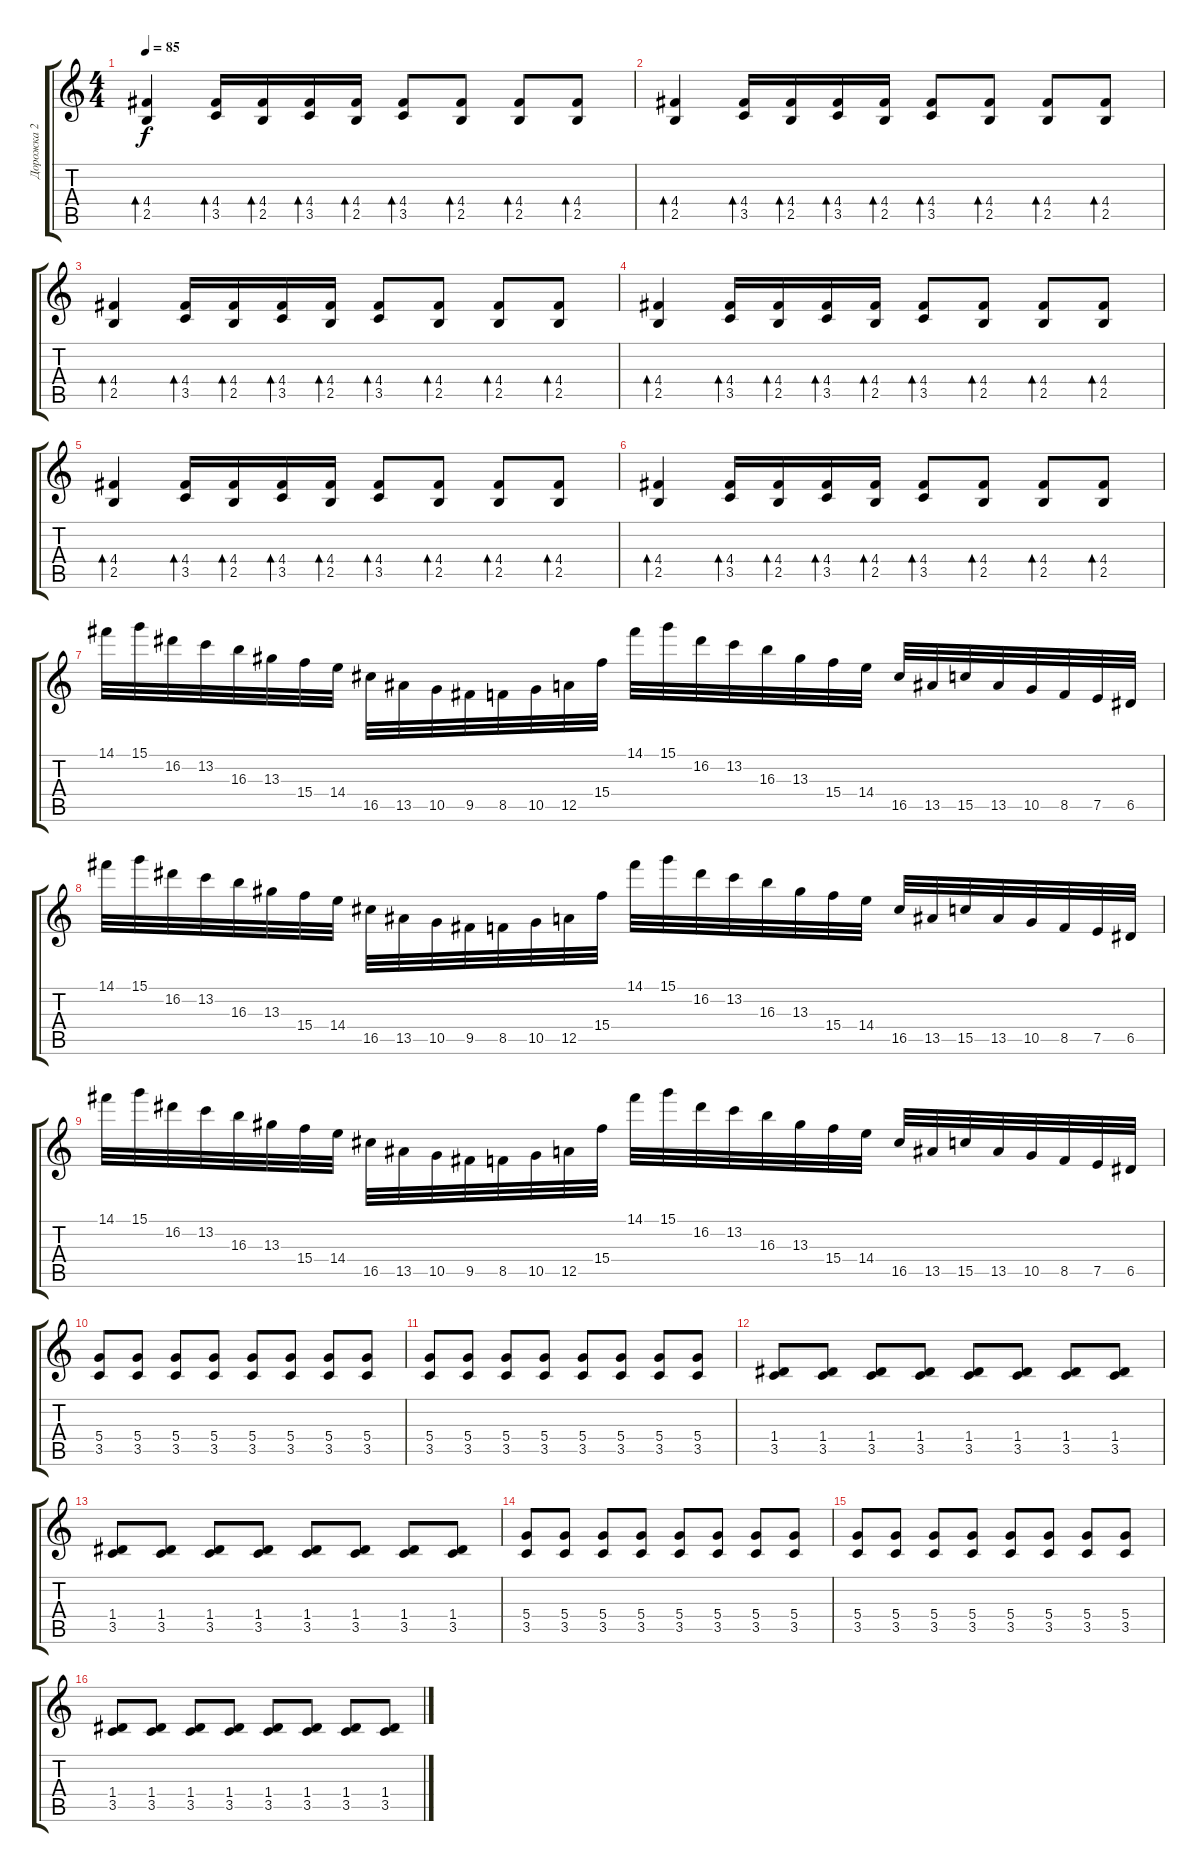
\track ("Дорожка 2" "Дорожка 2") {instrument distortionguitar}
\staff {score tabs}
\tuning (E4 B3 G3 D3 A2 E2) {hide}
\ts (4 4)
\tempo 85
\clef g2
\ks c
(4.4 2.5).4{bd 60 dy f} (4.4 3.5).16{bd 60} (4.4 2.5).16{bd 60} (4.4 3.5).16{bd 60} (4.4 2.5).16{bd 60} (4.4 3.5).8{bd 60} (4.4 2.5).8{bd 60} (4.4 2.5).8{bd 60} (4.4 2.5).8{bd 60} |
(4.4 2.5).4{bd 60} (4.4 3.5).16{bd 60} (4.4 2.5).16{bd 60} (4.4 3.5).16{bd 60} (4.4 2.5).16{bd 60} (4.4 3.5).8{bd 60} (4.4 2.5).8{bd 60} (4.4 2.5).8{bd 60} (4.4 2.5).8{bd 60} |
(4.4 2.5).4{bd 60} (4.4 3.5).16{bd 60} (4.4 2.5).16{bd 60} (4.4 3.5).16{bd 60} (4.4 2.5).16{bd 60} (4.4 3.5).8{bd 60} (4.4 2.5).8{bd 60} (4.4 2.5).8{bd 60} (4.4 2.5).8{bd 60} |
(4.4 2.5).4{bd 60} (4.4 3.5).16{bd 60} (4.4 2.5).16{bd 60} (4.4 3.5).16{bd 60} (4.4 2.5).16{bd 60} (4.4 3.5).8{bd 60} (4.4 2.5).8{bd 60} (4.4 2.5).8{bd 60} (4.4 2.5).8{bd 60} |
(4.4 2.5).4{bd 60} (4.4 3.5).16{bd 60} (4.4 2.5).16{bd 60} (4.4 3.5).16{bd 60} (4.4 2.5).16{bd 60} (4.4 3.5).8{bd 60} (4.4 2.5).8{bd 60} (4.4 2.5).8{bd 60} (4.4 2.5).8{bd 60} |
(4.4 2.5).4{bd 60} (4.4 3.5).16{bd 60} (4.4 2.5).16{bd 60} (4.4 3.5).16{bd 60} (4.4 2.5).16{bd 60} (4.4 3.5).8{bd 60} (4.4 2.5).8{bd 60} (4.4 2.5).8{bd 60} (4.4 2.5).8{bd 60} |
14.1.32 15.1.32 16.2.32 13.2.32 16.3.32 13.3.32 15.4.32 14.4.32 16.5.32 13.5.32 10.5.32 9.5.32 8.5.32 10.5.32 12.5.32 15.4.32 14.1.32 15.1.32 16.2.32 13.2.32 16.3.32 13.3.32 15.4.32 14.4.32 16.5.32 13.5.32 15.5.32 13.5.32 10.5.32 8.5.32 7.5.32 6.5.32 |
14.1.32 15.1.32 16.2.32 13.2.32 16.3.32 13.3.32 15.4.32 14.4.32 16.5.32 13.5.32 10.5.32 9.5.32 8.5.32 10.5.32 12.5.32 15.4.32 14.1.32 15.1.32 16.2.32 13.2.32 16.3.32 13.3.32 15.4.32 14.4.32 16.5.32 13.5.32 15.5.32 13.5.32 10.5.32 8.5.32 7.5.32 6.5.32 |
14.1.32 15.1.32 16.2.32 13.2.32 16.3.32 13.3.32 15.4.32 14.4.32 16.5.32 13.5.32 10.5.32 9.5.32 8.5.32 10.5.32 12.5.32 15.4.32 14.1.32 15.1.32 16.2.32 13.2.32 16.3.32 13.3.32 15.4.32 14.4.32 16.5.32 13.5.32 15.5.32 13.5.32 10.5.32 8.5.32 7.5.32 6.5.32 |
(5.4 3.5).8 (5.4 3.5).8 (5.4 3.5).8 (5.4 3.5).8 (5.4 3.5).8 (5.4 3.5).8 (5.4 3.5).8 (5.4 3.5).8 |
(5.4 3.5).8 (5.4 3.5).8 (5.4 3.5).8 (5.4 3.5).8 (5.4 3.5).8 (5.4 3.5).8 (5.4 3.5).8 (5.4 3.5).8 |
(1.4 3.5).8 (1.4 3.5).8 (1.4 3.5).8 (1.4 3.5).8 (1.4 3.5).8 (1.4 3.5).8 (1.4 3.5).8 (1.4 3.5).8 |
(1.4 3.5).8 (1.4 3.5).8 (1.4 3.5).8 (1.4 3.5).8 (1.4 3.5).8 (1.4 3.5).8 (1.4 3.5).8 (1.4 3.5).8 |
(5.4 3.5).8 (5.4 3.5).8 (5.4 3.5).8 (5.4 3.5).8 (5.4 3.5).8 (5.4 3.5).8 (5.4 3.5).8 (5.4 3.5).8 |
(5.4 3.5).8 (5.4 3.5).8 (5.4 3.5).8 (5.4 3.5).8 (5.4 3.5).8 (5.4 3.5).8 (5.4 3.5).8 (5.4 3.5).8 |
(1.4 3.5).8 (1.4 3.5).8 (1.4 3.5).8 (1.4 3.5).8 (1.4 3.5).8 (1.4 3.5).8 (1.4 3.5).8 (1.4 3.5).8
